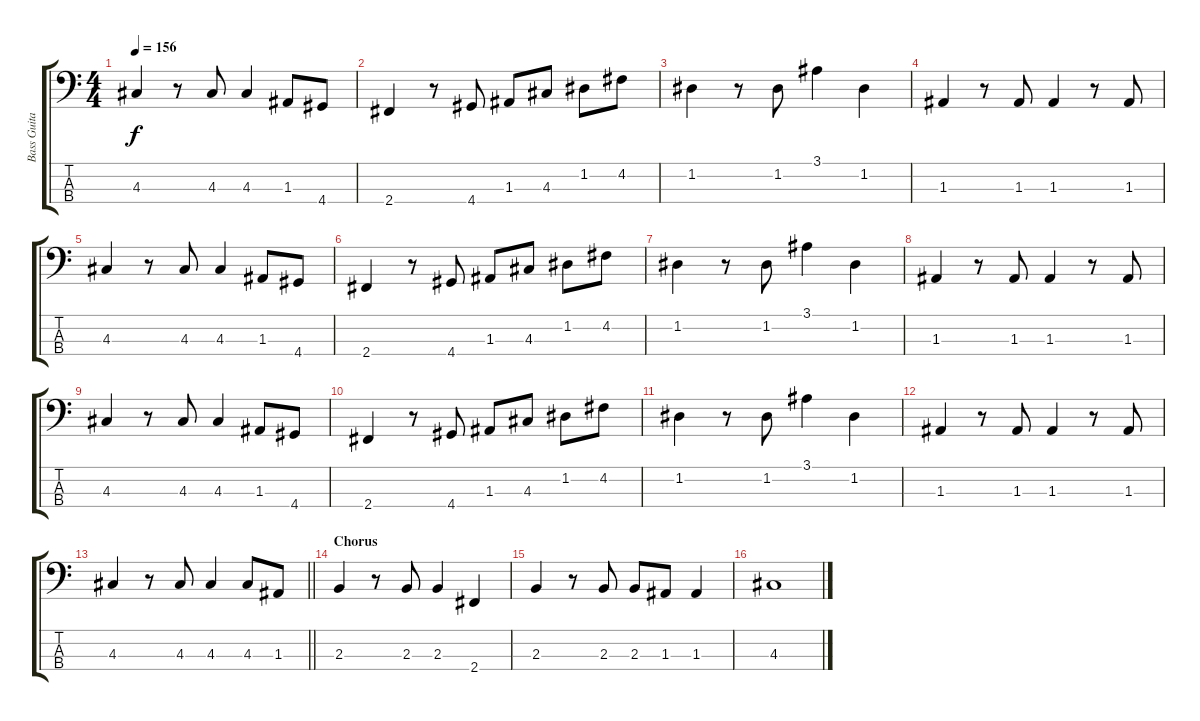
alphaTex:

\track ("Bass Guitar" "Bass Guita") {instrument electricbassfinger}
\staff {score tabs}
\tuning (G2 D2 A1 E1) {hide}
\ts (4 4)
\tempo 156
\clef f4
\ks c
4.3.4{dy f} r.8 4.3.8 4.3.4 1.3.8 4.4.8 |
2.4.4 r.8 4.4.8 1.3.8 4.3.8 1.2.8 4.2.8 |
1.2.4 r.8 1.2.8 3.1.4 1.2.4 |
1.3.4 r.8 1.3.8 1.3.4 r.8 1.3.8 |
4.3.4 r.8 4.3.8 4.3.4 1.3.8 4.4.8 |
2.4.4 r.8 4.4.8 1.3.8 4.3.8 1.2.8 4.2.8 |
1.2.4 r.8 1.2.8 3.1.4 1.2.4 |
1.3.4 r.8 1.3.8 1.3.4 r.8 1.3.8 |
4.3.4 r.8 4.3.8 4.3.4 1.3.8 4.4.8 |
2.4.4 r.8 4.4.8 1.3.8 4.3.8 1.2.8 4.2.8 |
1.2.4 r.8 1.2.8 3.1.4 1.2.4 |
1.3.4 r.8 1.3.8 1.3.4 r.8 1.3.8 |
\barLineRight lightlight
4.3.4 r.8 4.3.8 4.3.4 4.3.8 1.3.8 |
\section ("" "Chorus")
2.3.4 r.8 2.3.8 2.3.4 2.4.4 |
2.3.4 r.8 2.3.8 2.3.8 1.3.8 1.3.4 |
4.3.1
